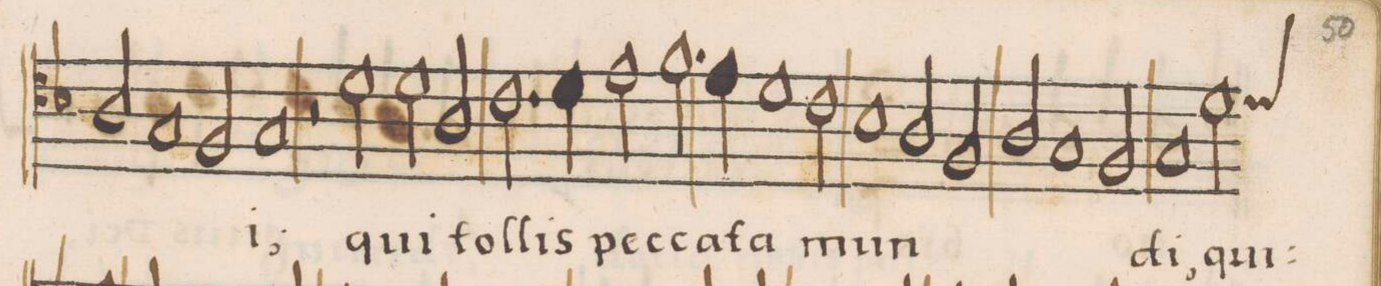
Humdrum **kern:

**kern	**text
*I"TENOR	*
*clefC4	*
*k[b-]	*
*met(C|)	*
*M2/1	*
2A/	.
1G/	.
=56-	=56-
2F/	.
1G/	-i;
=57-	=57-
2r	.
2d\	qui
2d\	.
2A/	tol-
=58-	=58-
2.c\	-lis-
4d\	.
2e\	-pec-
[y2f\	-ca-
=59-	=59-
4f\]	.
4e\	-ta
1d\	.
2c\	mun-
=60-	=60-
1B-\	.
2A/	.
2F/	.
=61-	=61-
2A/	.
1G/	.
2F/	.
=62-	=62-
1G/	-di,
*custos:d	*
2d\	qui
*-	*-
